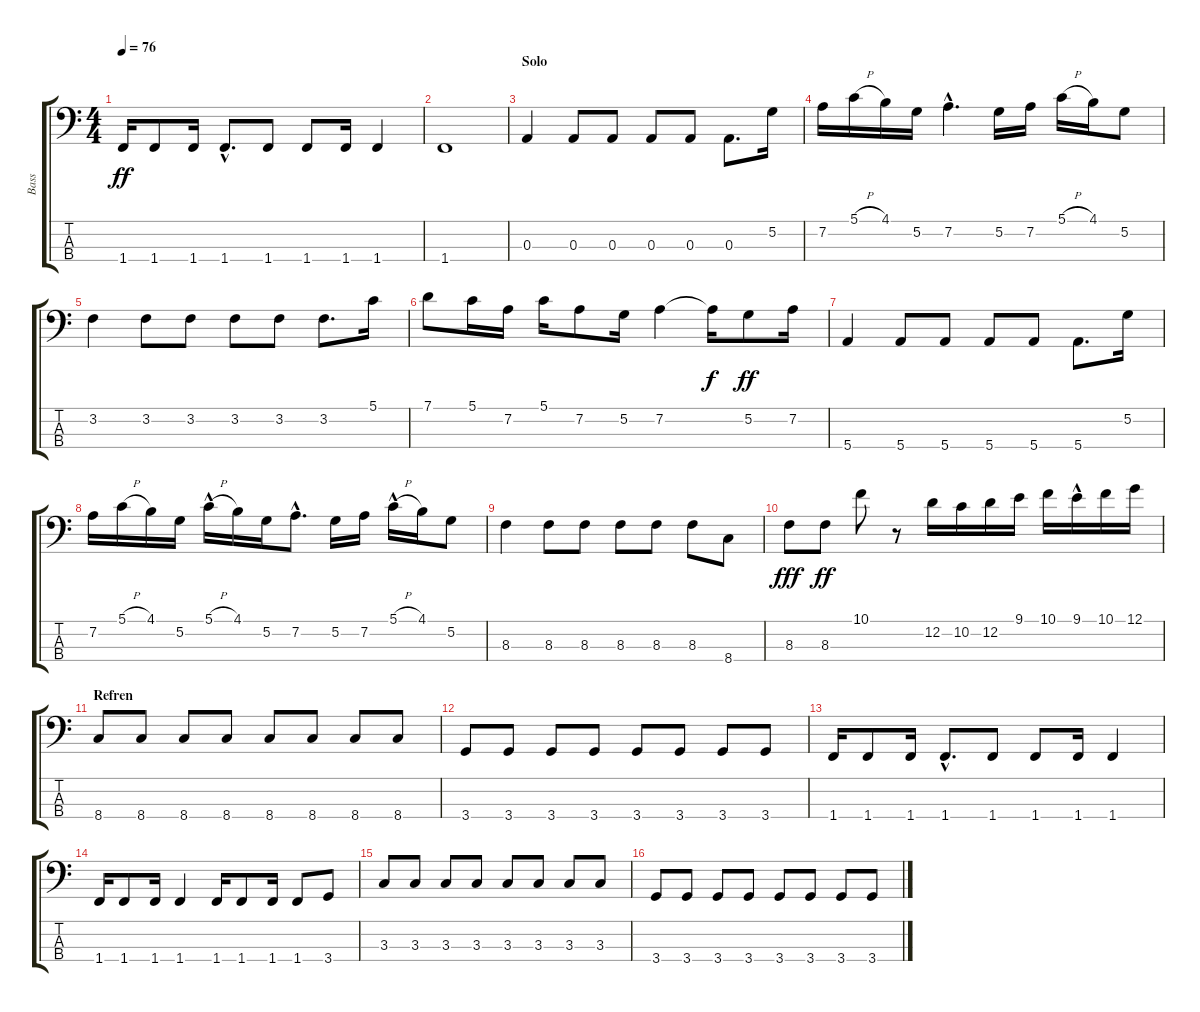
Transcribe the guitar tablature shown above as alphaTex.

\track ("Bass" "Bass") {instrument electricbassfinger}
\staff {score tabs}
\tuning (G2 D2 A1 E1) {hide}
\ts (4 4)
\tempo 76
\clef f4
\ks c
1.4.16{dy ff} 1.4.8 1.4.16 1.4{hac}.8{d} 1.4.8 1.4.8 1.4.16 1.4.4 |
1.4.1 |
\section ("" "Solo")
0.3.4 0.3.8 0.3.8 0.3.8 0.3.8 0.3.8{d} 5.2.16 |
7.2.16 5.1{h}.16 4.1.16 5.2.16 7.2{hac}.4{d} 5.2.16 7.2.16 5.1{h}.16 4.1.16 5.2.8 |
3.2.4 3.2.8 3.2.8 3.2.8 3.2.8 3.2.8{d} 5.1.16 |
7.1.8 5.1.16 7.2.16 5.1.16 7.2.8 5.2.16 7.2.4 7.2{t}.16{dy f} 5.2.8{dy ff} 7.2.16 |
5.4.4 5.4.8 5.4.8 5.4.8 5.4.8 5.4.8{d} 5.2.16 |
7.2.16 5.1{h}.16 4.1.16 5.2.16 5.1{h hac}.16 4.1.16 5.2.16 7.2{hac}.8{d} 5.2.16 7.2.16 5.1{h hac}.16 4.1.16 5.2.8 |
8.3.4 8.3.8 8.3.8 8.3.8 8.3.8 8.3.8 8.4.8 |
8.3.8{dy fff} 8.3.8{dy ff} 10.1.8 r.8 12.2.16 10.2.16 12.2.16 9.1.16 10.1.16 9.1{hac}.16 10.1.16 12.1.16 |
\section ("" "Refren")
8.4.8 8.4.8 8.4.8 8.4.8 8.4.8 8.4.8 8.4.8 8.4.8 |
3.4.8 3.4.8 3.4.8 3.4.8 3.4.8 3.4.8 3.4.8 3.4.8 |
1.4.16 1.4.8 1.4.16 1.4{hac}.8{d} 1.4.8 1.4.8 1.4.16 1.4.4 |
1.4.16 1.4.8 1.4.16 1.4.4 1.4.16 1.4.8 1.4.16 1.4.8 3.4.8 |
3.3.8 3.3.8 3.3.8 3.3.8 3.3.8 3.3.8 3.3.8 3.3.8 |
3.4.8 3.4.8 3.4.8 3.4.8 3.4.8 3.4.8 3.4.8 3.4.8
